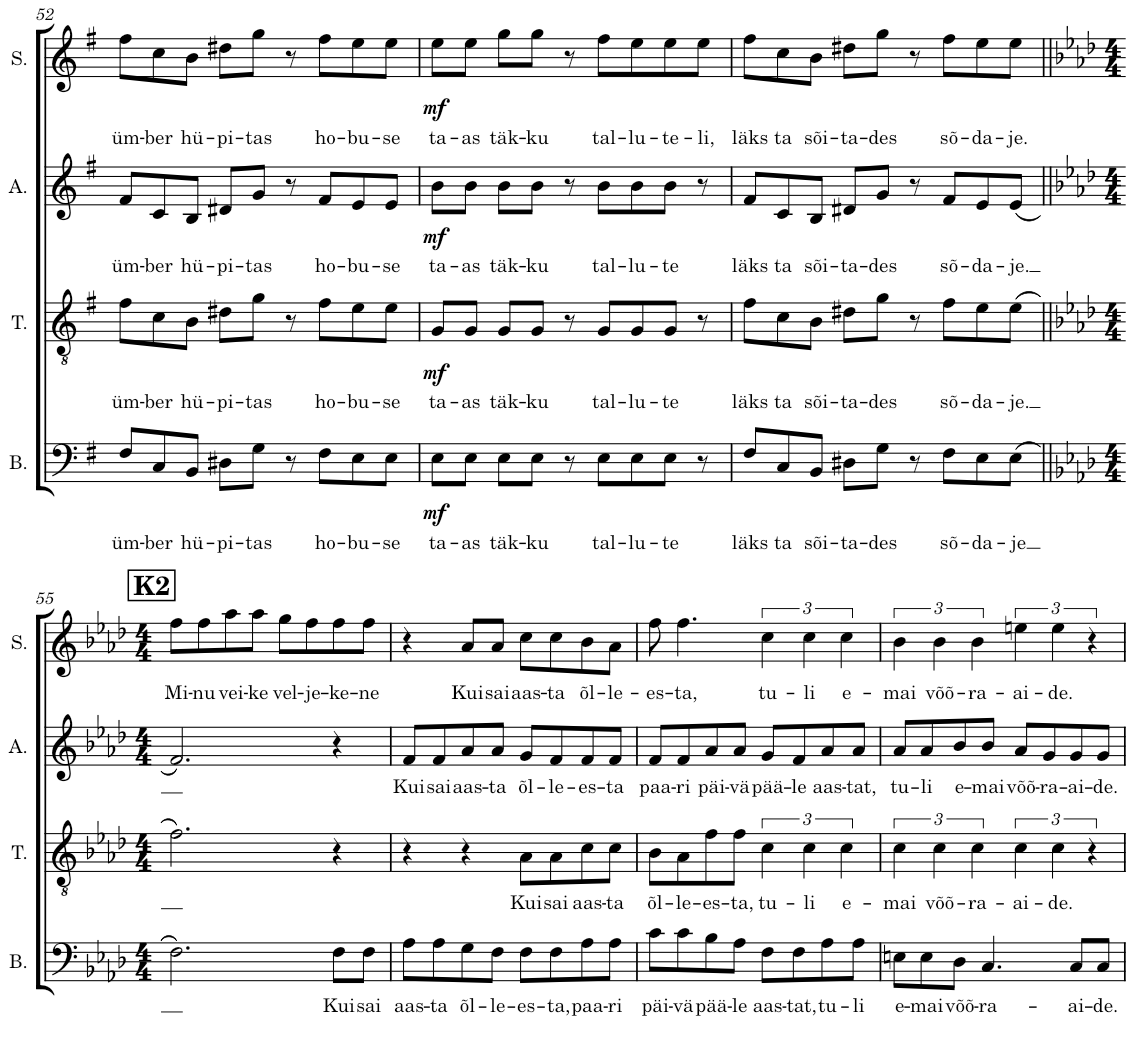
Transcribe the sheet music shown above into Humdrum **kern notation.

**kern	**text	**dynam	**kern	**text	**dynam	**kern	**text	**dynam	**kern	**text	**dynam
*part4	*part4	*part4	*part3	*part3	*part3	*part2	*part2	*part2	*part1	*part1	*part1
*staff4	*staff4	*staff4	*staff3	*staff3	*staff3	*staff2	*staff2	*staff2	*staff1	*staff1	*staff1
*I"Bass	*	*	*I"Tenor	*	*	*I"Alto	*	*	*I"Soprano	*	*
*I'B.	*	*	*I'T.	*	*	*I'A.	*	*	*I'S.	*	*
!!LO:PB:g=z
*clefF4	*	*	*clefGv2	*	*	*clefG2	*	*	*clefG2	*	*
*	*	*	*	*	*	*Trd1c2	*	*	*	*	*
*k[f#]	*	*	*k[f#]	*	*	*k[f#]	*	*	*k[f#]	*	*
*M9/8	*	*	*M9/8	*	*	*M9/8	*	*	*M9/8	*	*
=52	=52	=52	=52	=52	=52	=52	=52	=52	=52	=52	=52
!	!LO:LY:b	!	!	!LO:LY:b	!	!	!LO:LY:b	!	!	!LO:LY:b	!
8F#/L	üm-	.	8f#\L	üm-	.	8f#/L	üm-	.	8ff#\L	üm-	.
!	!LO:LY:b	!	!	!LO:LY:b	!	!	!LO:LY:b	!	!	!LO:LY:b	!
8C/	-ber	.	8c\	-ber	.	8c/	-ber	.	8cc\	-ber	.
!	!LO:LY:b	!	!	!LO:LY:b	!	!	!LO:LY:b	!	!	!LO:LY:b	!
8BB/J	hü-	.	8B\J	hü-	.	8B/J	hü-	.	8b\J	hü-	.
!	!LO:LY:b	!	!	!LO:LY:b	!	!	!LO:LY:b	!	!	!LO:LY:b	!
8D#X\L	-pi-	.	8d#X\L	-pi-	.	8d#X/L	-pi-	.	8dd#X\L	-pi-	.
!	!LO:LY:b	!	!	!LO:LY:b	!	!	!LO:LY:b	!	!	!LO:LY:b	!
8G\J	-tas	.	8g\J	-tas	.	8g/J	-tas	.	8gg\J	-tas	.
8r	.	.	8r	.	.	8r	.	.	8r	.	.
!	!LO:LY:b	!	!	!LO:LY:b	!	!	!LO:LY:b	!	!	!LO:LY:b	!
8F#\L	ho-	.	8f#\L	ho-	.	8f#/L	ho-	.	8ff#\L	ho-	.
!	!LO:LY:b	!	!	!LO:LY:b	!	!	!LO:LY:b	!	!	!LO:LY:b	!
8E\	-bu-	.	8e\	-bu-	.	8e/	-bu-	.	8ee\	-bu-	.
!	!LO:LY:b	!	!	!LO:LY:b	!	!	!LO:LY:b	!	!	!LO:LY:b	!
8E\J	-se	.	8e\J	-se	.	8e/J	-se	.	8ee\J	-se	.
=53	=53	=53	=53	=53	=53	=53	=53	=53	=53	=53	=53
!	!LO:LY:b	!LO:DY:b	!	!LO:LY:b	!LO:DY:b	!	!LO:LY:b	!LO:DY:b	!	!LO:LY:b	!LO:DY:b
8E\L	ta-	mf	8G/L	ta-	mf	8b\L	ta-	mf	8ee\L	ta-	mf
!	!LO:LY:b	!	!	!LO:LY:b	!	!	!LO:LY:b	!	!	!LO:LY:b	!
8E\J	-as	.	8G/J	-as	.	8b\J	-as	.	8ee\J	-as	.
!	!LO:LY:b	!	!	!LO:LY:b	!	!	!LO:LY:b	!	!	!LO:LY:b	!
8E\L	täk-	.	8G/L	täk-	.	8b\L	täk-	.	8gg\L	täk-	.
!	!LO:LY:b	!	!	!LO:LY:b	!	!	!LO:LY:b	!	!	!LO:LY:b	!
8E\J	-ku	.	8G/J	-ku	.	8b\J	-ku	.	8gg\J	-ku	.
8r	.	.	8r	.	.	8r	.	.	8r	.	.
!	!LO:LY:b	!	!	!LO:LY:b	!	!	!LO:LY:b	!	!	!LO:LY:b	!
8E\L	tal-	.	8G/L	tal-	.	8b\L	tal-	.	8ff#\L	tal-	.
!	!LO:LY:b	!	!	!LO:LY:b	!	!	!LO:LY:b	!	!	!LO:LY:b	!
8E\	-lu-	.	8G/	-lu-	.	8b\	-lu-	.	8ee\	-lu-	.
!	!LO:LY:b	!	!	!LO:LY:b	!	!	!LO:LY:b	!	!	!LO:LY:b	!
8E\J	-te	.	8G/J	-te	.	8b\J	-te	.	8ee\	-te-	.
!	!	!	!	!	!	!	!	!	!	!LO:LY:b	!
8r	.	.	8r	.	.	8r	.	.	8ee\J	-li,	.
=54	=54	=54	=54	=54	=54	=54	=54	=54	=54	=54	=54
!	!LO:LY:b	!	!	!LO:LY:b	!	!	!LO:LY:b	!	!	!LO:LY:b	!
8F#/L	läks	.	8f#\L	läks	.	8f#/L	läks	.	8ff#\L	läks	.
!	!LO:LY:b	!	!	!LO:LY:b	!	!	!LO:LY:b	!	!	!LO:LY:b	!
8C/	ta	.	8c\	ta	.	8c/	ta	.	8cc\	ta	.
!	!LO:LY:b	!	!	!LO:LY:b	!	!	!LO:LY:b	!	!	!LO:LY:b	!
8BB/J	sõi-	.	8B\J	sõi-	.	8B/J	sõi-	.	8b\J	sõi-	.
!	!LO:LY:b	!	!	!LO:LY:b	!	!	!LO:LY:b	!	!	!LO:LY:b	!
8D#X\L	-ta-	.	8d#X\L	-ta-	.	8d#X/L	-ta-	.	8dd#X\L	-ta-	.
!	!LO:LY:b	!	!	!LO:LY:b	!	!	!LO:LY:b	!	!	!LO:LY:b	!
8G\J	-des	.	8g\J	-des	.	8g/J	-des	.	8gg\J	-des	.
8r	.	.	8r	.	.	8r	.	.	8r	.	.
!	!LO:LY:b	!	!	!LO:LY:b	!	!	!LO:LY:b	!	!	!LO:LY:b	!
8F#\L	sõ-	.	8f#\L	sõ-	.	8f#/L	sõ-	.	8ff#\L	sõ-	.
!	!LO:LY:b	!	!	!LO:LY:b	!	!	!LO:LY:b	!	!	!LO:LY:b	!
8E\	-da-	.	8e\	-da-	.	8e/	-da-	.	8ee\	-da-	.
!	!LO:LY:b	!	!	!LO:LY:b	!	!	!LO:LY:b	!	!	!LO:LY:b	!
(8E\J	-je	.	(8e\J	-je.	.	(8e/J	-je.	.	8ee\J	-je.	.
!!LO:LB:g=z
!!LO:REH:place=s1:a:B:cj:fs=14:t=K2
=55||	=55||	=55||	=55||	=55||	=55||	=55||	=55||	=55||	=55||	=55||	=55||
*k[b-e-a-d-]	*	*	*k[b-e-a-d-]	*	*	*k[b-e-a-d-]	*	*	*k[b-e-a-d-]	*	*
*M4/4	*	*	*M4/4	*	*	*M4/4	*	*	*M4/4	*	*
!	!	!	!	!	!	!	!	!	!	!LO:LY:b	!
2.F\)	.	.	2.f\)	.	.	2.f/)	.	.	8ff\L	Mi-	.
!	!	!	!	!	!	!	!	!	!	!LO:LY:b	!
.	.	.	.	.	.	.	.	.	8ff\	-nu	.
!	!	!	!	!	!	!	!	!	!	!LO:LY:b	!
.	.	.	.	.	.	.	.	.	8aa-\	vei-	.
!	!	!	!	!	!	!	!	!	!	!LO:LY:b	!
.	.	.	.	.	.	.	.	.	8aa-\J	-ke	.
!	!	!	!	!	!	!	!	!	!	!LO:LY:b	!
.	.	.	.	.	.	.	.	.	8gg\L	vel-	.
!	!	!	!	!	!	!	!	!	!	!LO:LY:b	!
.	.	.	.	.	.	.	.	.	8ff\	-je-	.
!	!LO:LY:b	!	!	!	!	!	!	!	!	!LO:LY:b	!
8F\L	Kui	.	4r	.	.	4r	.	.	8ff\	-ke-	.
!	!LO:LY:b	!	!	!	!	!	!	!	!	!LO:LY:b	!
8F\J	sai	.	.	.	.	.	.	.	8ff\J	-ne	.
=56	=56	=56	=56	=56	=56	=56	=56	=56	=56	=56	=56
!	!LO:LY:b	!	!	!	!	!	!LO:LY:b	!	!	!	!
8A-\L	aas-	.	4r	.	.	8f/L	Kui	.	4r	.	.
!	!LO:LY:b	!	!	!	!	!	!LO:LY:b	!	!	!	!
8A-\	-ta	.	.	.	.	8f/	sai	.	.	.	.
!	!LO:LY:b	!	!	!	!	!	!LO:LY:b	!	!	!LO:LY:b	!
8G\	õl-	.	4r	.	.	8a-/	aas-	.	8a-/L	Kui	.
!	!LO:LY:b	!	!	!	!	!	!LO:LY:b	!	!	!LO:LY:b	!
8F\J	-le-	.	.	.	.	8a-/J	-ta	.	8a-/J	sai	.
!	!LO:LY:b	!	!	!LO:LY:b	!	!	!LO:LY:b	!	!	!LO:LY:b	!
8F\L	-es-	.	8A-\L	Kui	.	8g/L	õl-	.	8cc\L	aas-	.
!	!LO:LY:b	!	!	!LO:LY:b	!	!	!LO:LY:b	!	!	!LO:LY:b	!
8F\	-ta,	.	8A-\	sai	.	8f/	-le-	.	8cc\	-ta	.
!	!LO:LY:b	!	!	!LO:LY:b	!	!	!LO:LY:b	!	!	!LO:LY:b	!
8A-\	paa-	.	8c\	aas-	.	8f/	-es-	.	8b-\	õl-	.
!	!LO:LY:b	!	!	!LO:LY:b	!	!	!LO:LY:b	!	!	!LO:LY:b	!
8A-\J	-ri	.	8c\J	-ta	.	8f/J	-ta	.	8a-\J	-le-	.
=57	=57	=57	=57	=57	=57	=57	=57	=57	=57	=57	=57
!	!LO:LY:b	!	!	!LO:LY:b	!	!	!LO:LY:b	!	!	!LO:LY:b	!
8c\L	päi-	.	8B-\L	õl-	.	8f/L	paa-	.	8ff\	-es-	.
!	!LO:LY:b	!	!	!LO:LY:b	!	!	!LO:LY:b	!	!	!LO:LY:b	!
8c\	-vä	.	8A-\	-le-	.	8f/	-ri	.	4.ff\	-ta,	.
!	!LO:LY:b	!	!	!LO:LY:b	!	!	!LO:LY:b	!	!	!	!
8B-\	pää-	.	8f\	-es-	.	8a-/	päi-	.	.	.	.
!	!LO:LY:b	!	!	!LO:LY:b	!	!	!LO:LY:b	!	!	!	!
8A-\J	-le	.	8f\J	-ta,	.	8a-/J	-vä	.	.	.	.
!	!LO:LY:b	!	!	!LO:LY:b	!	!	!LO:LY:b	!	!	!LO:LY:b	!
8F\L	aas-	.	6c\	tu-	.	8g/L	pää-	.	6cc\	tu-	.
!	!LO:LY:b	!	!	!	!	!	!LO:LY:b	!	!	!	!
8F\	-tat,	.	.	.	.	8f/	-le	.	.	.	.
!	!	!	!	!LO:LY:b	!	!	!	!	!	!LO:LY:b	!
.	.	.	6c\	-li	.	.	.	.	6cc\	-li	.
!	!LO:LY:b	!	!	!	!	!	!LO:LY:b	!	!	!	!
8A-\	tu-	.	.	.	.	8a-/	aas-	.	.	.	.
!	!	!	!	!LO:LY:b	!	!	!	!	!	!LO:LY:b	!
.	.	.	6c\	e-	.	.	.	.	6cc\	e-	.
!	!LO:LY:b	!	!	!	!	!	!LO:LY:b	!	!	!	!
8A-\J	-li	.	.	.	.	8a-/J	-tat,	.	.	.	.
=58	=58	=58	=58	=58	=58	=58	=58	=58	=58	=58	=58
!	!LO:LY:b	!	!	!LO:LY:b	!	!	!LO:LY:b	!	!	!LO:LY:b	!
8En\L	e-	.	6c\	-mai	.	8a-/L	tu-	.	6b-\	-mai	.
!	!LO:LY:b	!	!	!	!	!	!LO:LY:b	!	!	!	!
8E\	-mai	.	.	.	.	8a-/	-li	.	.	.	.
!	!	!	!	!LO:LY:b	!	!	!	!	!	!LO:LY:b	!
.	.	.	6c\	võõ-	.	.	.	.	6b-\	võõ-	.
!	!LO:LY:b	!	!	!	!	!	!LO:LY:b	!	!	!	!
8D-\J	võõ-	.	.	.	.	8b-/	e-	.	.	.	.
!	!	!	!	!LO:LY:b	!	!	!	!	!	!LO:LY:b	!
.	.	.	6c\	-ra-	.	.	.	.	6b-\	-ra-	.
!	!LO:LY:b	!	!	!	!	!	!LO:LY:b	!	!	!	!
4.C/	-ra-	.	.	.	.	8b-/J	-mai	.	.	.	.
!	!	!	!	!LO:LY:b	!	!	!LO:LY:b	!	!	!LO:LY:b	!
.	.	.	6c\	-ai-	.	8a-/L	võõ-	.	6een\	-ai-	.
!	!	!	!	!	!	!	!LO:LY:b	!	!	!	!
.	.	.	.	.	.	8g/	-ra-	.	.	.	.
!	!	!	!	!LO:LY:b	!	!	!	!	!	!LO:LY:b	!
.	.	.	6c\	-de.	.	.	.	.	6ee\	-de.	.
!	!LO:LY:b	!	!	!	!	!	!LO:LY:b	!	!	!	!
8C/L	-ai-	.	.	.	.	8g/	-ai-	.	.	.	.
.	.	.	6r	.	.	.	.	.	6r	.	.
!	!LO:LY:b	!	!	!	!	!	!LO:LY:b	!	!	!	!
8C/J	-de.	.	.	.	.	8g/J	-de.	.	.	.	.
=	=	=	=	=	=	=	=	=	=	=	=
*-	*-	*-	*-	*-	*-	*-	*-	*-	*-	*-	*-
